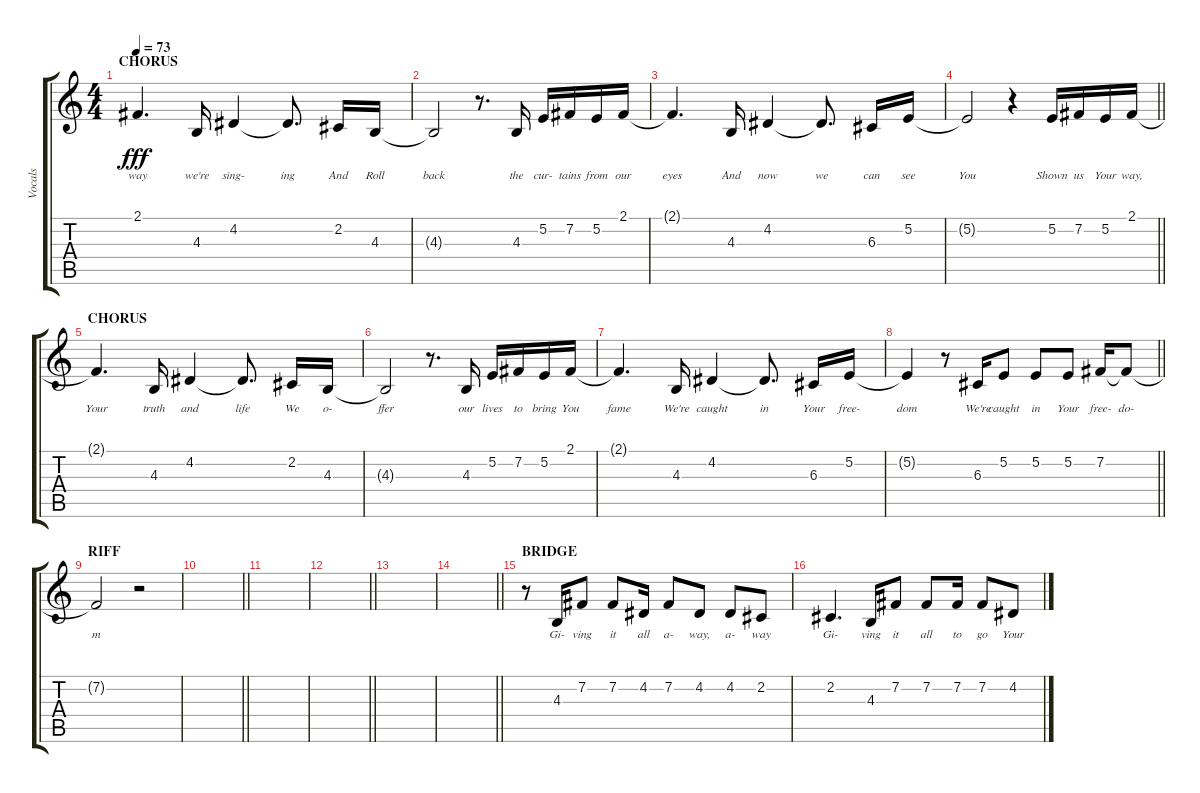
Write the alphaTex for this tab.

\track ("Vocals" "Vocals") {instrument englishhorn}
\staff {score tabs}
\tuning (E4 B3 G3 D3 A2 E2) {hide}
\ts (4 4)
\section ("" "CHORUS")
\tempo 73
\clef g2
\ks c
2.1{t}.4{d lyrics (0 "way") lyrics (1 "") lyrics (2 "") lyrics (3 "") lyrics (4 "") dy fff} 4.3.16{lyrics (0 "we're") lyrics (1 "") lyrics (2 "") lyrics (3 "") lyrics (4 "")} 4.2.4{lyrics (0 "sing-") lyrics (1 "") lyrics (2 "") lyrics (3 "") lyrics (4 "")} 4.2{t}.8{d lyrics (0 "ing") lyrics (1 "") lyrics (2 "") lyrics (3 "") lyrics (4 "")} 2.2.16{lyrics (0 "And") lyrics (1 "") lyrics (2 "") lyrics (3 "") lyrics (4 "")} 4.3.16{lyrics (0 "Roll") lyrics (1 "") lyrics (2 "") lyrics (3 "") lyrics (4 "")} |
4.3{t}.2{lyrics (0 "back") lyrics (1 "") lyrics (2 "") lyrics (3 "") lyrics (4 "")} r.8{d} 4.3.16{lyrics (0 "the") lyrics (1 "") lyrics (2 "") lyrics (3 "") lyrics (4 "")} 5.2.16{lyrics (0 "cur-") lyrics (1 "") lyrics (2 "") lyrics (3 "") lyrics (4 "")} 7.2.16{lyrics (0 "tains") lyrics (1 "") lyrics (2 "") lyrics (3 "") lyrics (4 "")} 5.2.16{lyrics (0 "from") lyrics (1 "") lyrics (2 "") lyrics (3 "") lyrics (4 "")} 2.1.16{lyrics (0 "our") lyrics (1 "") lyrics (2 "") lyrics (3 "") lyrics (4 "")} |
2.1{t}.4{d lyrics (0 "eyes") lyrics (1 "") lyrics (2 "") lyrics (3 "") lyrics (4 "")} 4.3.16{lyrics (0 "And") lyrics (1 "") lyrics (2 "") lyrics (3 "") lyrics (4 "")} 4.2.4{lyrics (0 "now") lyrics (1 "") lyrics (2 "") lyrics (3 "") lyrics (4 "")} 4.2{t}.8{d lyrics (0 "we") lyrics (1 "") lyrics (2 "") lyrics (3 "") lyrics (4 "")} 6.3.16{lyrics (0 "can") lyrics (1 "") lyrics (2 "") lyrics (3 "") lyrics (4 "")} 5.2.16{lyrics (0 "see") lyrics (1 "") lyrics (2 "") lyrics (3 "") lyrics (4 "")} |
\barLineRight lightlight
5.2{t}.2{lyrics (0 "You") lyrics (1 "") lyrics (2 "") lyrics (3 "") lyrics (4 "")} r.4 5.2.16{lyrics (0 "Shown") lyrics (1 "") lyrics (2 "") lyrics (3 "") lyrics (4 "")} 7.2.16{lyrics (0 "us") lyrics (1 "") lyrics (2 "") lyrics (3 "") lyrics (4 "")} 5.2.16{lyrics (0 "Your") lyrics (1 "") lyrics (2 "") lyrics (3 "") lyrics (4 "")} 2.1.16{lyrics (0 "way,") lyrics (1 "") lyrics (2 "") lyrics (3 "") lyrics (4 "")} |
\section ("" "CHORUS")
2.1{t}.4{d lyrics (0 "Your") lyrics (1 "") lyrics (2 "") lyrics (3 "") lyrics (4 "")} 4.3.16{lyrics (0 "truth") lyrics (1 "") lyrics (2 "") lyrics (3 "") lyrics (4 "")} 4.2.4{lyrics (0 "and") lyrics (1 "") lyrics (2 "") lyrics (3 "") lyrics (4 "")} 4.2{t}.8{d lyrics (0 "life") lyrics (1 "") lyrics (2 "") lyrics (3 "") lyrics (4 "")} 2.2.16{lyrics (0 "We") lyrics (1 "") lyrics (2 "") lyrics (3 "") lyrics (4 "")} 4.3.16{lyrics (0 "o-") lyrics (1 "") lyrics (2 "") lyrics (3 "") lyrics (4 "")} |
4.3{t}.2{lyrics (0 "ffer") lyrics (1 "") lyrics (2 "") lyrics (3 "") lyrics (4 "")} r.8{d} 4.3.16{lyrics (0 "our") lyrics (1 "") lyrics (2 "") lyrics (3 "") lyrics (4 "")} 5.2.16{lyrics (0 "lives") lyrics (1 "") lyrics (2 "") lyrics (3 "") lyrics (4 "")} 7.2.16{lyrics (0 "to") lyrics (1 "") lyrics (2 "") lyrics (3 "") lyrics (4 "")} 5.2.16{lyrics (0 "bring") lyrics (1 "") lyrics (2 "") lyrics (3 "") lyrics (4 "")} 2.1.16{lyrics (0 "You") lyrics (1 "") lyrics (2 "") lyrics (3 "") lyrics (4 "")} |
2.1{t}.4{d lyrics (0 "fame") lyrics (1 "") lyrics (2 "") lyrics (3 "") lyrics (4 "")} 4.3.16{lyrics (0 "We're") lyrics (1 "") lyrics (2 "") lyrics (3 "") lyrics (4 "")} 4.2.4{lyrics (0 "caught") lyrics (1 "") lyrics (2 "") lyrics (3 "") lyrics (4 "")} 4.2{t}.8{d lyrics (0 "in") lyrics (1 "") lyrics (2 "") lyrics (3 "") lyrics (4 "")} 6.3.16{lyrics (0 "Your") lyrics (1 "") lyrics (2 "") lyrics (3 "") lyrics (4 "")} 5.2.16{lyrics (0 "free-") lyrics (1 "") lyrics (2 "") lyrics (3 "") lyrics (4 "")} |
\barLineRight lightlight
5.2{t}.4{lyrics (0 "dom") lyrics (1 "") lyrics (2 "") lyrics (3 "") lyrics (4 "")} r.8 6.3.16{lyrics (0 "We're") lyrics (1 "") lyrics (2 "") lyrics (3 "") lyrics (4 "")} 5.2.8{lyrics (0 "caught") lyrics (1 "") lyrics (2 "") lyrics (3 "") lyrics (4 "")} 5.2.8{lyrics (0 "in") lyrics (1 "") lyrics (2 "") lyrics (3 "") lyrics (4 "")} 5.2.8{lyrics (0 "Your") lyrics (1 "") lyrics (2 "") lyrics (3 "") lyrics (4 "")} 7.2.16{lyrics (0 "free-") lyrics (1 "") lyrics (2 "") lyrics (3 "") lyrics (4 "")} 7.2{t}.8{lyrics (0 "do-") lyrics (1 "") lyrics (2 "") lyrics (3 "") lyrics (4 "")} |
\section ("" "RIFF")
7.2{t}.2{lyrics (0 "m") lyrics (1 "") lyrics (2 "") lyrics (3 "") lyrics (4 "")} r.2 |
\barLineRight lightlight
|
\section ("" "")
|
\barLineRight lightlight
|
|
\barLineRight lightlight
|
\section ("" "BRIDGE ")
r.8 4.3.16{lyrics (0 "Gi-") lyrics (1 "") lyrics (2 "") lyrics (3 "") lyrics (4 "")} 7.2.8{lyrics (0 "ving") lyrics (1 "") lyrics (2 "") lyrics (3 "") lyrics (4 "")} 7.2.8{lyrics (0 "it") lyrics (1 "") lyrics (2 "") lyrics (3 "") lyrics (4 "")} 4.2.16{lyrics (0 "all") lyrics (1 "") lyrics (2 "") lyrics (3 "") lyrics (4 "")} 7.2.8{lyrics (0 "a-") lyrics (1 "") lyrics (2 "") lyrics (3 "") lyrics (4 "")} 4.2.8{lyrics (0 "way,") lyrics (1 "") lyrics (2 "") lyrics (3 "") lyrics (4 "")} 4.2.8{lyrics (0 "a-") lyrics (1 "") lyrics (2 "") lyrics (3 "") lyrics (4 "")} 2.2.8{lyrics (0 "way") lyrics (1 "") lyrics (2 "") lyrics (3 "") lyrics (4 "")} |
2.2.4{d lyrics (0 "Gi-") lyrics (1 "") lyrics (2 "") lyrics (3 "") lyrics (4 "")} 4.3.16{lyrics (0 "ving") lyrics (1 "") lyrics (2 "") lyrics (3 "") lyrics (4 "")} 7.2.8{lyrics (0 "it") lyrics (1 "") lyrics (2 "") lyrics (3 "") lyrics (4 "")} 7.2.8{lyrics (0 "all") lyrics (1 "") lyrics (2 "") lyrics (3 "") lyrics (4 "")} 7.2.16{lyrics (0 "to") lyrics (1 "") lyrics (2 "") lyrics (3 "") lyrics (4 "")} 7.2.8{lyrics (0 "go") lyrics (1 "") lyrics (2 "") lyrics (3 "") lyrics (4 "")} 4.2.8{lyrics (0 "Your") lyrics (1 "") lyrics (2 "") lyrics (3 "") lyrics (4 "")}
